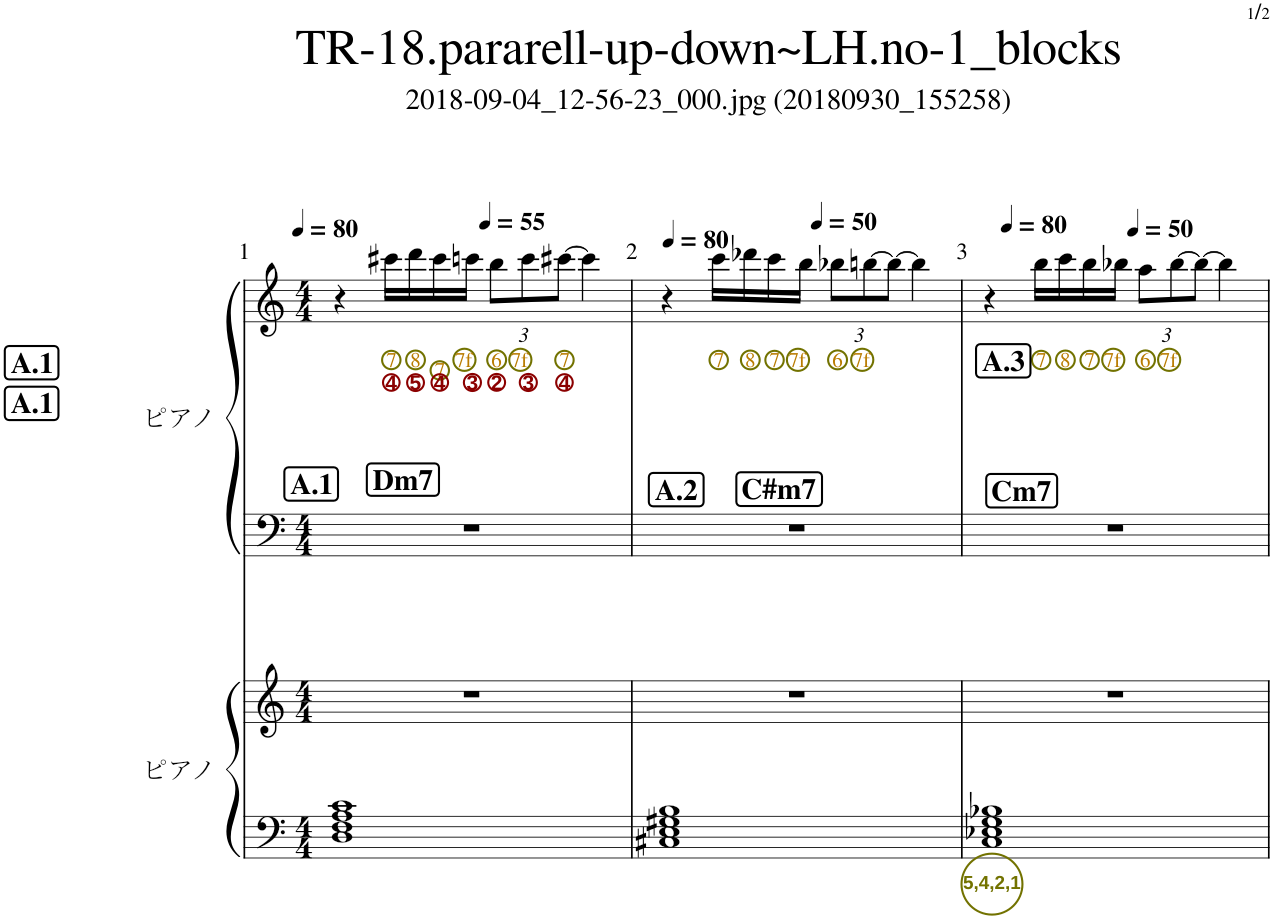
**kern	**text	**kern	**kern	**kern	**text	**text
*part2	*part2	*part2	*part1	*part1	*part1	*part1
*staff4	*staff4	*staff3	*staff2	*staff1	*staff1	*staff1
*I"ピアノ	*	*	*I"ピアノ	*	*	*
*clefF4	*	*clefG2	*clefF4	*clefG2	*	*
*k[]	*	*k[]	*k[]	*k[]	*	*
*M4/4	*	*M4/4	*M4/4	*M4/4	*	*
*MM80	*	*MM80	*MM80	*MM80	*	*
!!LO:REH:place=s1:b:B:cj:fs=14:t=Dm7
!!LO:REH:place=s1:b:B:cj:fs=14:t=A.1
!!LO:REH:place=s1:b:B:cj:fs=14:t=A.1
!!LO:REH:place=s1:b:B:cj:fs=14:t=A.1
=1	=1	=1	=1	=1	=1	=1
1D 1F 1A 1c	.	1r	1r	4r	.	.
!	!	!	!	!	!LO:LY:b:color=#B97B00	!LO:LY:b:color=#8B0000
.	.	.	.	16ccc#X\LL	7	4
!	!	!	!	!	!LO:LY:b:color=#B97B00	!LO:LY:b:color=#8B0000
.	.	.	.	16ddd\	8	5
!	!	!	!	!	!LO:LY:b:color=#B97B00	!LO:LY:b:color=#8B0000
.	.	.	.	16ccc#\	7	4
!	!	!	!	!	!LO:LY:b:color=#B97B00	!LO:LY:b:color=#8B0000
.	.	.	.	16cccn\JJ	7f	3
*	*	*	*	*Xbrackettup	*	*
*	*	*	*	*MM55	*	*
!	!	!	!	!	!LO:LY:b:color=#B97B00	!LO:LY:b:color=#8B0000
.	.	.	.	12bb\L	6	2
!	!	!	!	!	!LO:LY:b:color=#B97B00	!LO:LY:b:color=#8B0000
.	.	.	.	12ccc\	7f	3
!	!	!	!	!	!LO:LY:b:color=#B97B00	!LO:LY:b:color=#8B0000
.	.	.	.	[12ccc#X\J	7	4
.	.	.	.	4ccc#\]	.	.
=2	=2	=2	=2	=2	=2	=2
!!LO:REH:place=s1:b:B:cj:fs=14:t=C#m7
!!LO:REH:place=s1:b:B:cj:fs=14:t=A.2
*	*	*	*	*MM80	*	*
1C#X 1E 1G#X 1B	.	1r	1r	4r	.	.
!	!	!	!	!	!LO:LY:b:color=#B97B00	!
.	.	.	.	16ccc\LL	7	.
!	!	!	!	!	!LO:LY:b:color=#B97B00	!
.	.	.	.	16ddd-X\	8	.
!	!	!	!	!	!LO:LY:b:color=#B97B00	!
.	.	.	.	16ccc\	7	.
!	!	!	!	!	!LO:LY:b:color=#B97B00	!
.	.	.	.	16bb\JJ	7f	.
*	*	*	*	*MM50	*	*
!	!	!	!	!	!LO:LY:b:color=#B97B00	!
.	.	.	.	12bb-X\L	6	.
!	!	!	!	!	!LO:LY:b:color=#B97B00	!
.	.	.	.	[12bbn\	7f	.
.	.	.	.	12bb\J_	.	.
.	.	.	.	4bb\]	.	.
=3	=3	=3	=3	=3	=3	=3
!!LO:REH:place=s1:b:B:cj:fs=14:t=Cm7
!!LO:REH:place=s1:b:B:cj:fs=14:t=A.3
*	*	*	*	*MM80	*	*
!	!LO:LY:b:color=#727200	!	!	!	!	!
1C 1E-X 1G 1B-X	5,4,2,1	1r	1r	4r	.	.
!	!	!	!	!	!LO:LY:b:color=#B97B00	!
.	.	.	.	16bb\LL	7	.
!	!	!	!	!	!LO:LY:b:color=#B97B00	!
.	.	.	.	16ccc\	8	.
!	!	!	!	!	!LO:LY:b:color=#B97B00	!
.	.	.	.	16bb\	7	.
!	!	!	!	!	!LO:LY:b:color=#B97B00	!
.	.	.	.	16bb-X\JJ	7f	.
*	*	*	*	*MM50	*	*
!	!	!	!	!	!LO:LY:b:color=#B97B00	!
.	.	.	.	12aa\L	6	.
!	!	!	!	!	!LO:LY:b:color=#B97B00	!
.	.	.	.	[12bb-\	7f	.
.	.	.	.	12bb-\J_	.	.
.	.	.	.	4bb-\]	.	.
=	=	=	=	=	=	=
*-	*-	*-	*-	*-	*-	*-
